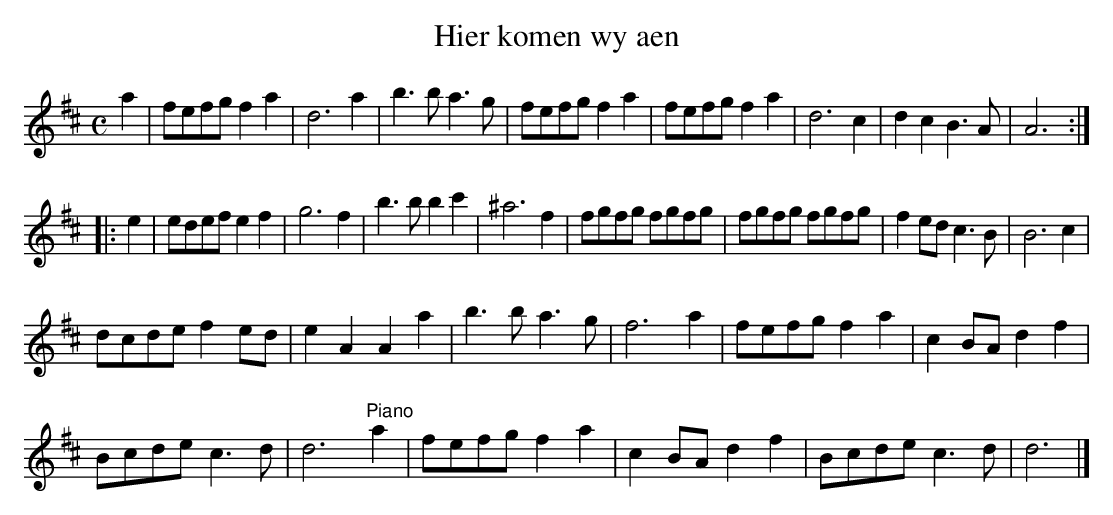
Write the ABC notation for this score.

X:1
T:Hier komen wy aen
M:C
K:Dmaj
a2|fefgf2a2|d6a2|b3ba3g|fefgf2a2|fefgf2a2|d6c2|d2c2B3A|A6:|
|:e2|edefe2f2|g6f2|b3bb2c'2|^a6f2|fgfg fgfg|fgfg fgfg|f2edc3B|B6c2|
dcdef2ed|e2A2A2a2|b3ba3g|f6a2|fefgf2a2|c2BAd2f2|
Bcdec3d|d6"Piano"a2|fefgf2a2|c2BAd2f2|Bcdec3d|d6|]
